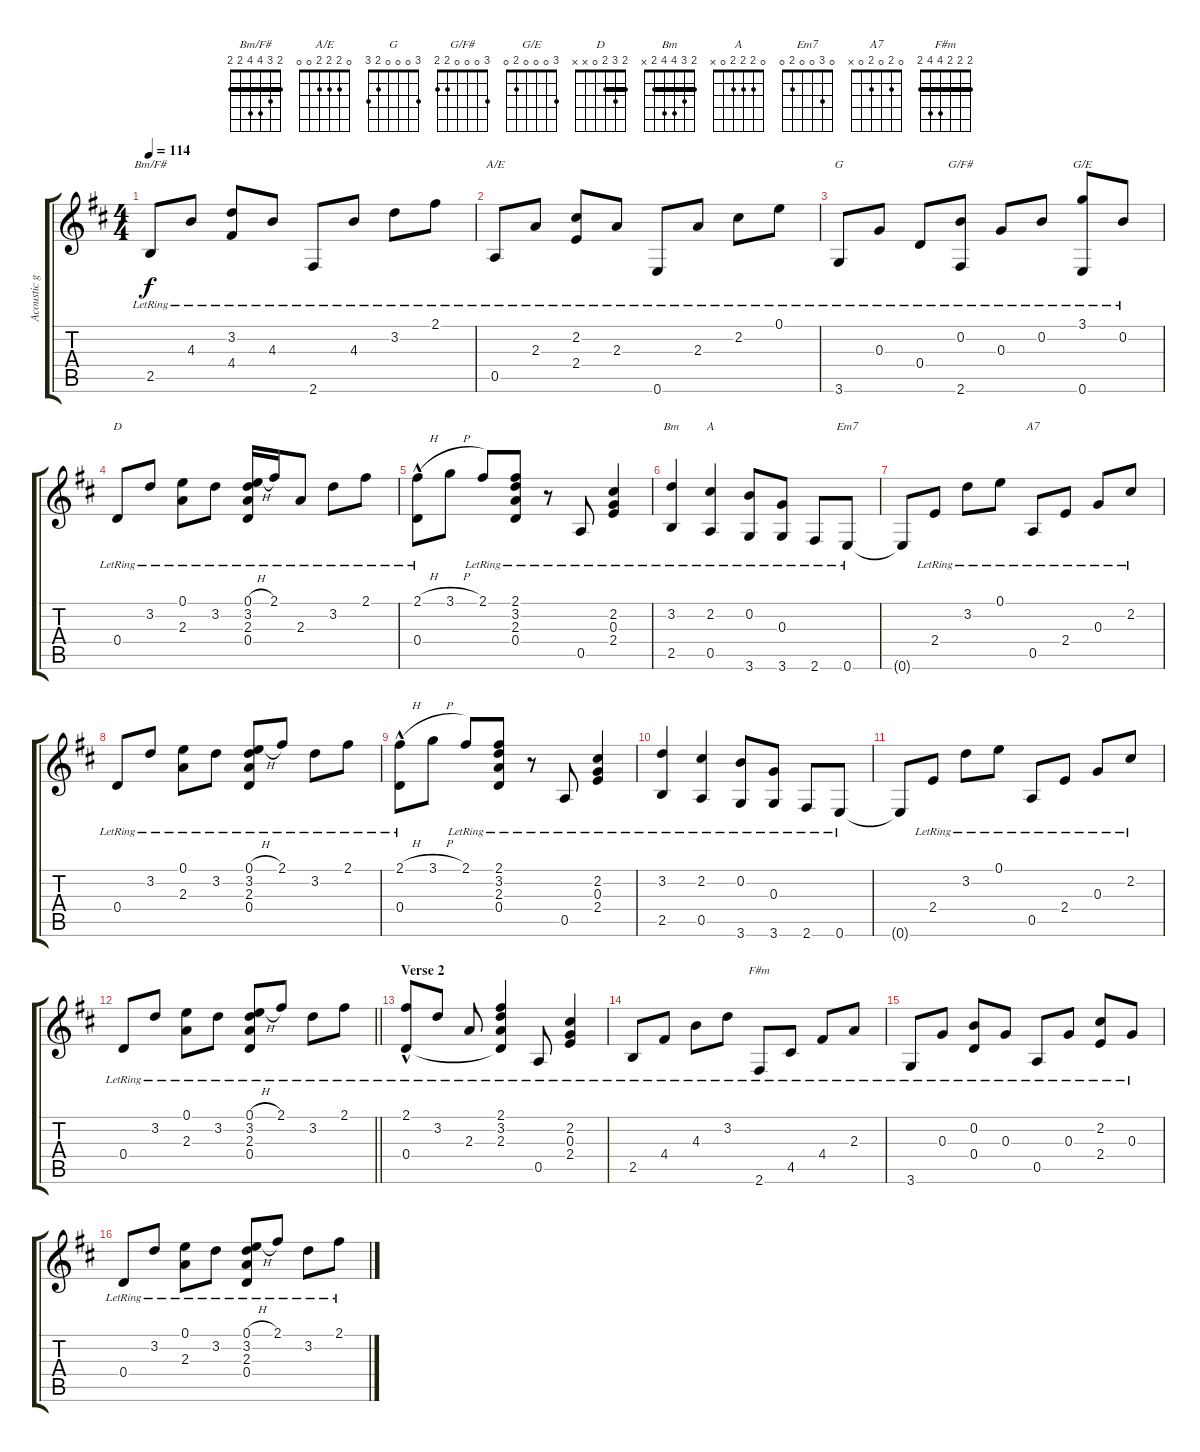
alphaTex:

\track ("Acoustic guitar - Ralph McTell" "Acoustic g") {instrument acousticguitarsteel}
\staff {score tabs}
\tuning (E4 B3 G3 D3 A2 E2) {hide}
\chord ("Bm/F#" 2 3 4 4 2 2) {barre 2}
\chord ("A/E" 0 2 2 2 0 0)
\chord ("G" 3 0 0 0 2 3)
\chord ("G/F#" 3 0 0 0 2 2)
\chord ("G/E" 3 0 0 0 2 0)
\chord ("D" 2 3 2 0 x x) {barre 2}
\chord ("Bm" 2 3 4 4 2 x) {barre 2}
\chord ("A" 0 2 2 2 0 x)
\chord ("Em7" 0 3 0 0 2 0)
\chord ("A7" 0 2 0 2 0 x)
\chord ("F#m" 2 2 2 4 4 2) {barre 2}
\ts (4 4)
\tempo 114
\clef g2
\ks d
2.5{lr}.8{ch "Bm/F#" dy f} 4.3{lr}.8 (3.2{lr} 4.4{lr}).8 4.3{lr}.8 2.6{lr}.8 4.3{lr}.8 3.2{lr}.8 2.1{lr}.8 |
0.5{lr}.8{ch "A/E"} 2.3{lr}.8 (2.2{lr} 2.4{lr}).8 2.3{lr}.8 0.6{lr}.8 2.3{lr}.8 2.2{lr}.8 0.1{lr}.8 |
3.6{lr}.8{ch "G"} 0.3{lr}.8 0.4{lr}.8 (0.2{lr} 2.6{lr}).8{ch "G/F#"} 0.3{lr}.8 0.2{lr}.8 (3.1{lr} 0.6{lr}).8{ch "G/E"} 0.2{lr}.8 |
0.4{lr}.8{ch "D"} 3.2{lr}.8 (0.1{lr} 2.3{lr}).8 3.2{lr}.8 (0.1{h} 3.2{lr} 2.3{lr} 0.4{lr}).16 2.1{lr}.16 2.3{lr}.8 3.2{lr}.8 2.1{lr}.8 |
(2.1{h} 0.4{hac lr}).8 3.1{h}.8 2.1{lr}.8 (2.1{lr} 3.2{lr} 2.3{lr} 0.4{lr}).8 r.8 0.5{lr}.8 (2.2{lr} 0.3{lr} 2.4{lr}).4 |
(3.2{lr} 2.5{lr}).4{ch "Bm"} (2.2{lr} 0.5{lr}).4{ch "A"} (0.2{lr} 3.6{lr}).8 (0.3{lr} 3.6{lr}).8 2.6{lr}.8 0.6{lr}.8{ch "Em7"} |
0.6{t}.8 2.4{lr}.8 3.2{lr}.8 0.1{lr}.8 0.5{lr}.8{ch "A7"} 2.4{lr}.8 0.3{lr}.8 2.2{lr}.8 |
0.4{lr}.8 3.2{lr}.8 (0.1{lr} 2.3{lr}).8 3.2{lr}.8 (0.1{h} 3.2{lr} 2.3{lr} 0.4{lr}).8 2.1{lr}.8 3.2{lr}.8 2.1{lr}.8 |
(2.1{h} 0.4{hac lr}).8 3.1{h}.8 2.1{lr}.8 (2.1{lr} 3.2{lr} 2.3{lr} 0.4{lr}).8 r.8 0.5{lr}.8 (2.2{lr} 0.3{lr} 2.4{lr}).4 |
(3.2{lr} 2.5{lr}).4 (2.2{lr} 0.5{lr}).4 (0.2{lr} 3.6{lr}).8 (0.3{lr} 3.6{lr}).8 2.6{lr}.8 0.6{lr}.8 |
0.6{t}.8 2.4{lr}.8 3.2{lr}.8 0.1{lr}.8 0.5{lr}.8 2.4{lr}.8 0.3{lr}.8 2.2{lr}.8 |
\barLineRight lightlight
0.4{lr}.8 3.2{lr}.8 (0.1{lr} 2.3{lr}).8 3.2{lr}.8 (0.1{h} 3.2{lr} 2.3{lr} 0.4{lr}).8 2.1{lr}.8 3.2{lr}.8 2.1{lr}.8 |
\section ("" "Verse 2")
(2.1{lr} 0.4{hac lr}).8 3.2{lr}.8 2.3{lr}.8 (2.1{lr} 3.2{lr} 2.3{lr} 0.4{t}).4 0.5{lr}.8 (2.2{lr} 0.3{lr} 2.4{lr}).4 |
2.5{lr}.8 4.4{lr}.8 4.3{lr}.8 3.2{lr}.8 2.6{lr}.8{ch "F#m"} 4.5{lr}.8 4.4{lr}.8 2.3{lr}.8 |
3.6{lr}.8 0.3{lr}.8 (0.2{lr} 0.4{lr}).8 0.3{lr}.8 0.5{lr}.8 0.3{lr}.8 (2.2{lr} 2.4{lr}).8 0.3{lr}.8 |
0.4{lr}.8 3.2{lr}.8 (0.1{lr} 2.3{lr}).8 3.2{lr}.8 (0.1{h} 3.2{lr} 2.3{lr} 0.4{lr}).8 2.1{lr}.8 3.2{lr}.8 2.1{lr}.8
